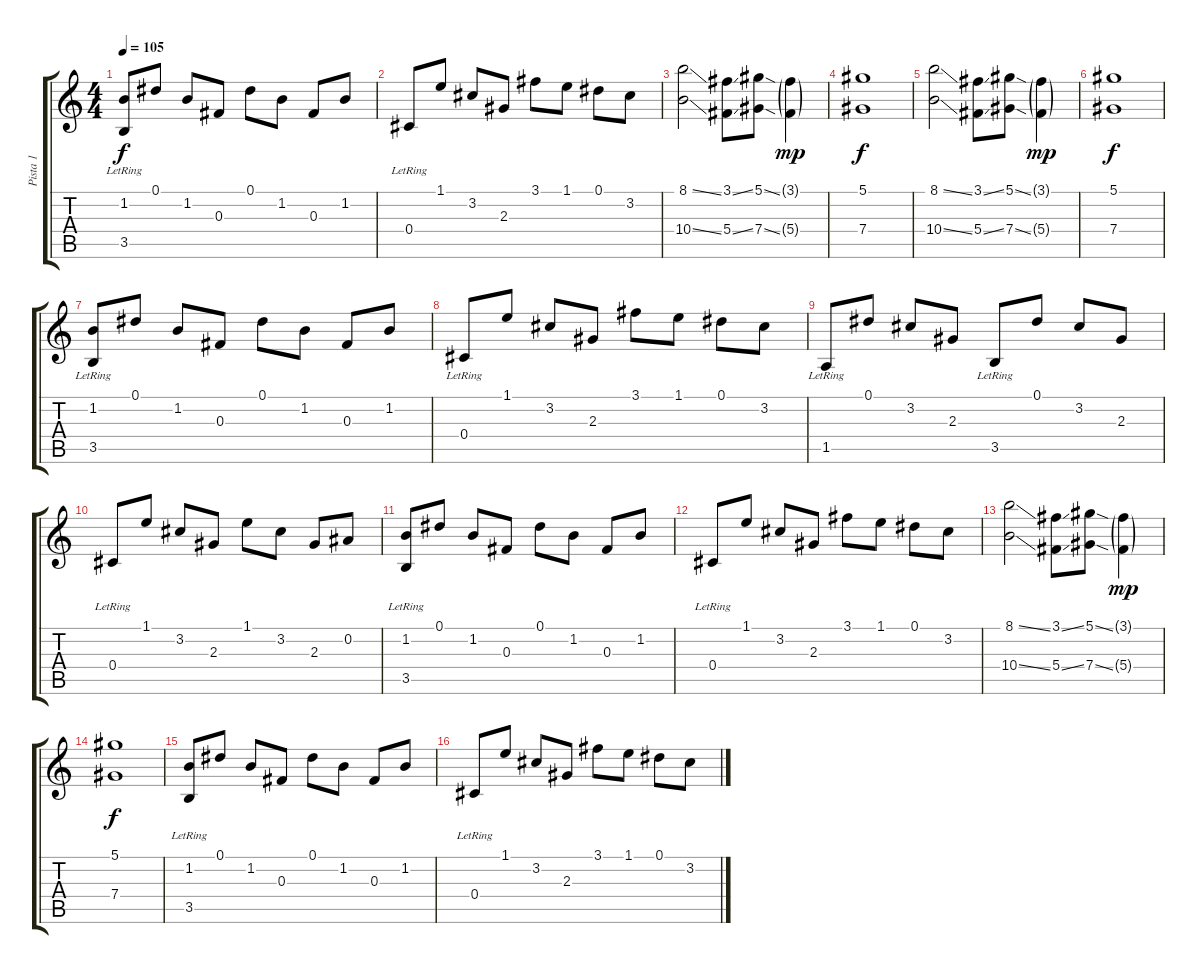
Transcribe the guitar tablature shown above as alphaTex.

\track ("Pista 1" "Pista 1") {instrument acousticguitarsteel}
\staff {score tabs}
\tuning (Eb4 Bb3 Gb3 Db3 Ab2 Eb2) {hide}
\ts (4 4)
\tempo 105
\clef g2
\ks c
(1.2 3.5{lr}).8{dy f} 0.1.8 1.2.8 0.3.8 0.1.8 1.2.8 0.3.8 1.2.8 |
0.4{lr}.8 1.1.8 3.2.8 2.3.8 3.1.8 1.1.8 0.1.8 3.2.8 |
(8.1{ss} 10.4{ss}).2 (3.1{ss} 5.4{ss}).8 (5.1{ss} 7.4{ss}).8 (3.1{g} 5.4{g}).4{dy mp} |
(5.1 7.4).1{dy f} |
(8.1{ss} 10.4{ss}).2 (3.1{ss} 5.4{ss}).8 (5.1{ss} 7.4{ss}).8 (3.1{g} 5.4{g}).4{dy mp} |
(5.1 7.4).1{dy f} |
(1.2 3.5{lr}).8 0.1.8 1.2.8 0.3.8 0.1.8 1.2.8 0.3.8 1.2.8 |
0.4{lr}.8 1.1.8 3.2.8 2.3.8 3.1.8 1.1.8 0.1.8 3.2.8 |
1.5{lr}.8 0.1.8 3.2.8 2.3.8 3.5{lr}.8 0.1.8 3.2.8 2.3.8 |
0.4{lr}.8 1.1.8 3.2.8 2.3.8 1.1.8 3.2.8 2.3.8 0.2.8 |
(1.2 3.5{lr}).8 0.1.8 1.2.8 0.3.8 0.1.8 1.2.8 0.3.8 1.2.8 |
0.4{lr}.8 1.1.8 3.2.8 2.3.8 3.1.8 1.1.8 0.1.8 3.2.8 |
(8.1{ss} 10.4{ss}).2 (3.1{ss} 5.4{ss}).8 (5.1{ss} 7.4{ss}).8 (3.1{g} 5.4{g}).4{dy mp} |
(5.1 7.4).1{dy f} |
(1.2 3.5{lr}).8 0.1.8 1.2.8 0.3.8 0.1.8 1.2.8 0.3.8 1.2.8 |
0.4{lr}.8 1.1.8 3.2.8 2.3.8 3.1.8 1.1.8 0.1.8 3.2.8
